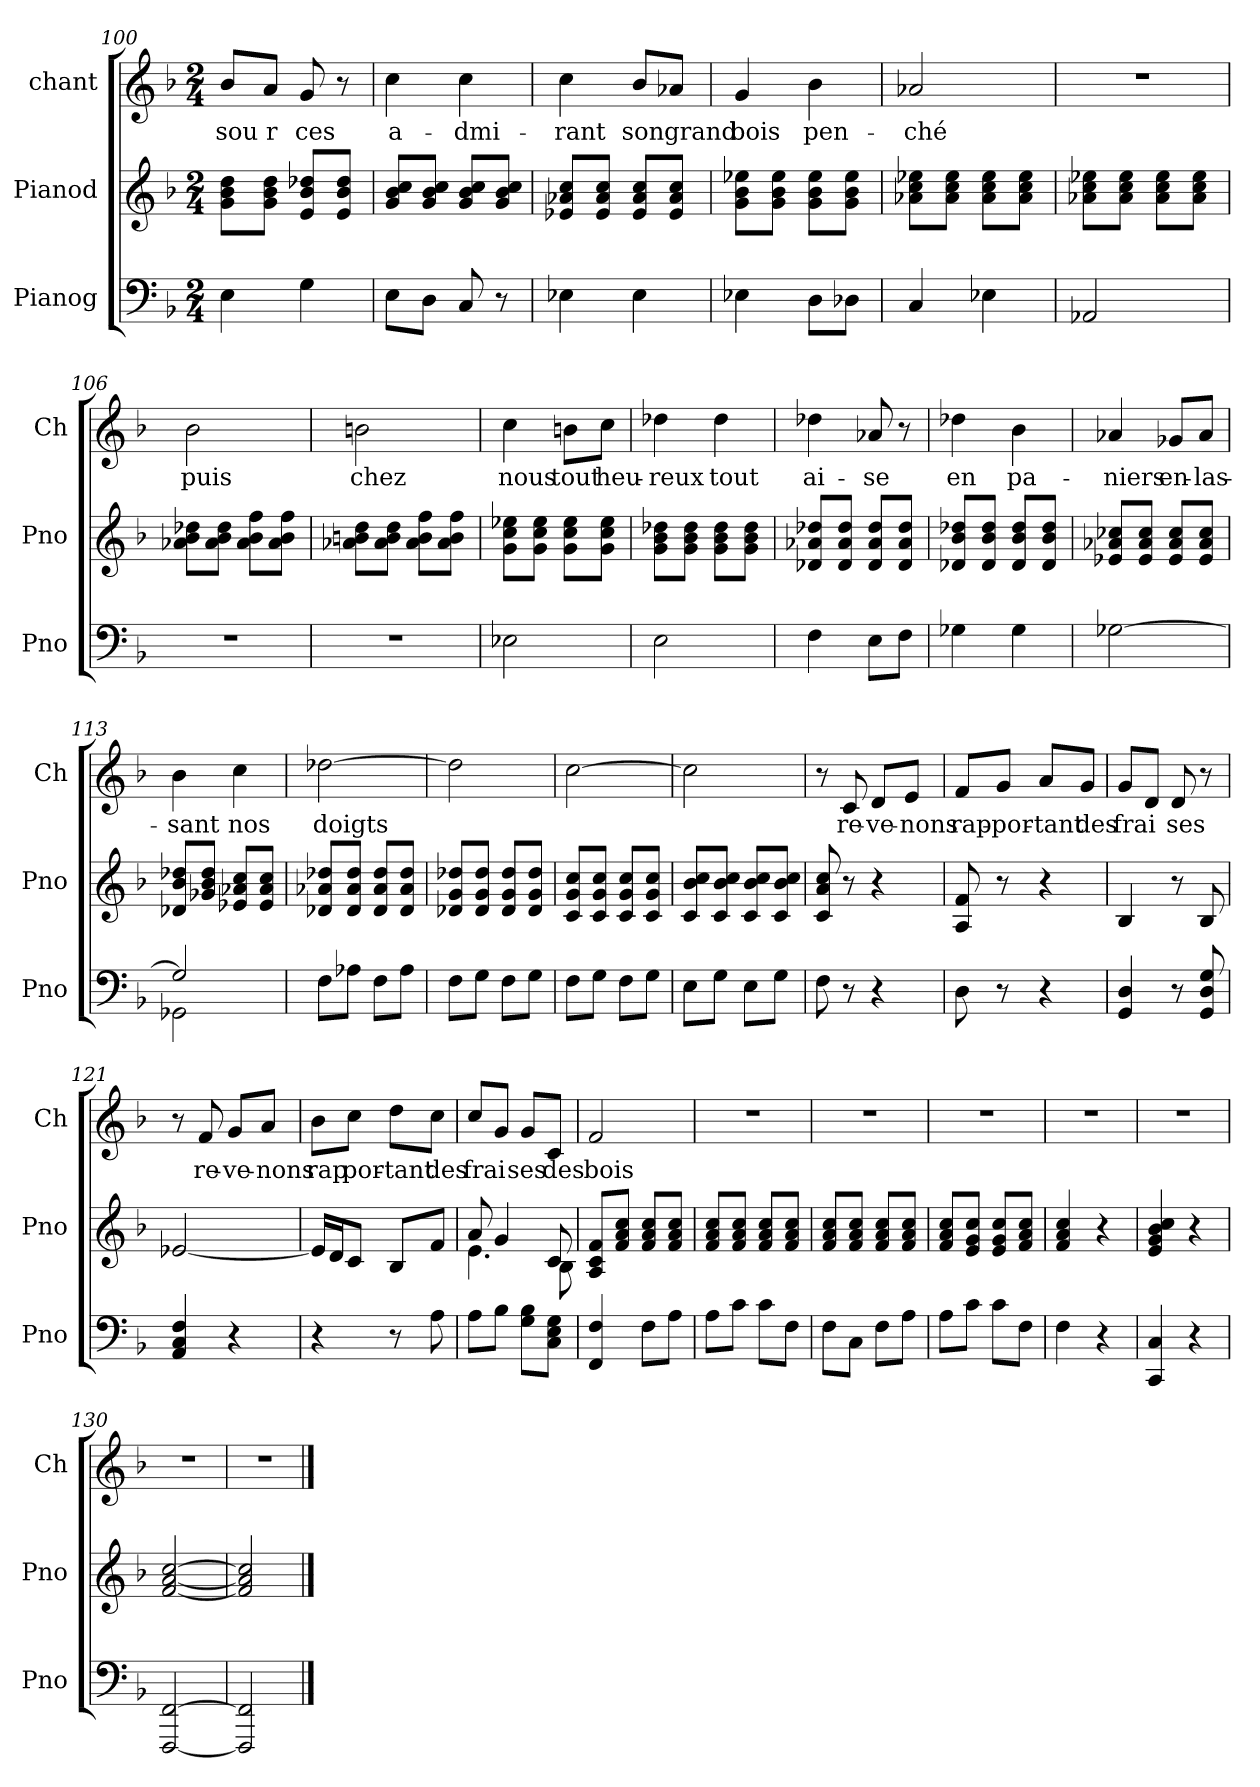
**kern	**kern	**kern	**text
*part3	*part2	*part1	*part1
*staff3	*staff2	*staff1	*staff1
*I"Pianog	*I"Pianod	*I"chant	*
*I'Pno	*I'Pno	*I'Ch	*
!!LO:PB:g=z
*clefF4	*clefG2	*clefG2	*
*k[b-]	*k[b-]	*k[b-]	*
*M2/4	*M2/4	*M2/4	*
=100	=100	=100	=100
4E\	8g\ 8b-\ 8dd\L	8b-/L	sou
.	8g\ 8b-\ 8dd\J	8a/J	r
4G\	8e/ 8b-/ 8dd-X/L	8g/	ces
.	8e/ 8b-/ 8dd-/J	8r	.
=101	=101	=101	=101
8E\L	8g/ 8b-/ 8cc/L	4cc\	a-
8D\J	8g/ 8b-/ 8cc/J	.	.
8C/	8g/ 8b-/ 8cc/L	4cc\	-dmi-
8r	8g/ 8b-/ 8cc/J	.	.
=102	=102	=102	=102
4E-X\	8e-X/ 8a-X/ 8cc/L	4cc\	-rant
.	8e-/ 8a-/ 8cc/J	.	.
4E-\	8e-/ 8a-/ 8cc/L	8b-/L	son
.	8e-/ 8a-/ 8cc/J	8a-X/J	grand
=103	=103	=103	=103
4E-X\	8g\ 8b-\ 8ee-X\L	4g/	bois
.	8g\ 8b-\ 8ee-\J	.	.
8D\L	8g\ 8b-\ 8ee-\L	4b-\	pen-
8D-X\J	8g\ 8b-\ 8ee-\J	.	.
=104	=104	=104	=104
4C/	8a-X\ 8cc\ 8ee-X\L	2a-X/	-ché
.	8a-\ 8cc\ 8ee-\J	.	.
4E-X\	8a-\ 8cc\ 8ee-\L	.	.
.	8a-\ 8cc\ 8ee-\J	.	.
=105	=105	=105	=105
2AA-X/	8a-X\ 8cc\ 8ee-X\L	2r	.
.	8a-\ 8cc\ 8ee-\J	.	.
.	8a-\ 8cc\ 8ee-\L	.	.
.	8a-\ 8cc\ 8ee-\J	.	.
=106	=106	=106	=106
2r	8a-X\ 8b-\ 8dd-X\L	2b-\	puis
.	8a-\ 8b-\ 8dd-\J	.	.
.	8a-\ 8b-\ 8ff\L	.	.
.	8a-\ 8b-\ 8ff\J	.	.
!!LO:LB:g=z
=107	=107	=107	=107
2r	8a-X\ 8bn\ 8dd\L	2bn\	chez
.	8a-\ 8b\ 8dd\J	.	.
.	8a-\ 8b\ 8ff\L	.	.
.	8a-\ 8b\ 8ff\J	.	.
=108	=108	=108	=108
2E-X\	8g\ 8cc\ 8ee-X\L	4cc\	nous
.	8g\ 8cc\ 8ee-\J	.	.
.	8g\ 8cc\ 8ee-\L	8bn\L	tout
.	8g\ 8cc\ 8ee-\J	8cc\J	heu-
=109	=109	=109	=109
2E\	8g\ 8b-\ 8dd-X\L	4dd-X\	-reux
.	8g\ 8b-\ 8dd-\J	.	.
.	8g\ 8b-\ 8dd-\L	4dd-\	tout
.	8g\ 8b-\ 8dd-\J	.	.
=110	=110	=110	=110
4F\	8d-X/ 8a-X/ 8dd-X/L	4dd-X\	ai-
.	8d-/ 8a-/ 8dd-/J	.	.
8E\L	8d-/ 8a-/ 8dd-/L	8a-X/	-se
8F\J	8d-/ 8a-/ 8dd-/J	8r	.
=111	=111	=111	=111
4G-X\	8d-X/ 8b-/ 8dd-X/L	4dd-X\	en
.	8d-/ 8b-/ 8dd-/J	.	.
4G-\	8d-/ 8b-/ 8dd-/L	4b-\	pa-
.	8d-/ 8b-/ 8dd-/J	.	.
=112	=112	=112	=112
[2G-X\	8e-X/ 8a-X/ 8cc-X/L	4a-X/	-niers
.	8e-/ 8a-/ 8cc-/J	.	.
.	8e-/ 8a-/ 8cc-/L	8g-X/L	en-
.	8e-/ 8a-/ 8cc-/J	8a-/J	-las-
=113	=113	=113	=113
*^	*	*	*
2G-/]	2GG-X\	8d-X/ 8b-/ 8dd-X/L	4b-\	-sant
.	.	8g-X/ 8b-/ 8dd-/J	.	.
.	.	8e-X/ 8a-X/ 8cc/L	4cc\	nos
.	.	8e-/ 8a-/ 8cc/J	.	.
*v	*v	*	*	*
!!LO:LB:g=z
=114	=114	=114	=114
8F\L	8d-X/ 8a-X/ 8dd-X/L	[2dd-X\	doigts
8A-X\J	8d-/ 8a-/ 8dd-/J	.	.
8F\L	8d-/ 8a-/ 8dd-/L	.	.
8A-\J	8d-/ 8a-/ 8dd-/J	.	.
=115	=115	=115	=115
8F\L	8d-X/ 8g/ 8dd-X/L	2dd-\]	.
8G\J	8d-/ 8g/ 8dd-/J	.	.
8F\L	8d-/ 8g/ 8dd-/L	.	.
8G\J	8d-/ 8g/ 8dd-/J	.	.
=116	=116	=116	=116
8F\L	8c/ 8g/ 8cc/L	[2cc\	.
8G\J	8c/ 8g/ 8cc/J	.	.
8F\L	8c/ 8g/ 8cc/L	.	.
8G\J	8c/ 8g/ 8cc/J	.	.
=117	=117	=117	=117
8E\L	8c/ 8b-/ 8cc/L	2cc\]	.
8G\J	8c/ 8b-/ 8cc/J	.	.
8E\L	8c/ 8b-/ 8cc/L	.	.
8G\J	8c/ 8b-/ 8cc/J	.	.
=118	=118	=118	=118
8F\	8c/ 8a/ 8cc/	8r	.
8r	8r	8c/	re-
4r	4r	8d/L	-ve-
.	.	8e/J	-nons
=119	=119	=119	=119
8D\	8A/ 8f/	8f/L	rap-
8r	8r	8g/J	-por-
4r	4r	8a/L	-tant
.	.	8g/J	des
!!LO:LB:g=z
=120	=120	=120	=120
4GG/ 4D/	4B-/	8g/L	frai
.	.	8d/J	.
8r	8r	8d/	ses
8GG/ 8D/ 8G/	8B-/	8r	.
=121	=121	=121	=121
4AA/ 4C/ 4F/	[2e-X/	8r	.
.	.	8f/	re-
4r	.	8g/L	-ve-
.	.	8a/J	-nons
=122	=122	=122	=122
4r	16e-/LL]	8b-\L	rap
.	16d/J	.	.
.	8c/J	8cc\J	por-
8r	8B-/L	8dd\L	-tant
8A\	8f/J	8cc\J	des
=123	=123	=123	=123
*	*^	*	*
8A\L	8a/	4.e\	8cc/L	frai
8B-\J	4g/	.	8g/J	.
8G\ 8B-\L	.	.	8g/L	ses
8C\ 8E\ 8G\J	8c/	8B-\	8c/J	des
*	*v	*v	*	*
=124	=124	=124	=124
4FF/ 4F/	8A/ 8c/ 8f/L	2f/	bois
.	8f/ 8a/ 8cc/J	.	.
8F\L	8f/ 8a/ 8cc/L	.	.
8A\J	8f/ 8a/ 8cc/J	.	.
=125	=125	=125	=125
8A\L	8f/ 8a/ 8cc/L	2r	.
8c\J	8f/ 8a/ 8cc/J	.	.
8c\L	8f/ 8a/ 8cc/L	.	.
8F\J	8f/ 8a/ 8cc/J	.	.
=126	=126	=126	=126
8F\L	8f/ 8a/ 8cc/L	2r	.
8C\J	8f/ 8a/ 8cc/J	.	.
8F\L	8f/ 8a/ 8cc/L	.	.
8A\J	8f/ 8a/ 8cc/J	.	.
!!LO:PB:g=z
=127	=127	=127	=127
8A\L	8f/ 8a/ 8cc/L	2r	.
8c\J	8e/ 8g/ 8cc/J	.	.
8c\L	8e/ 8g/ 8cc/L	.	.
8F\J	8f/ 8a/ 8cc/J	.	.
=128	=128	=128	=128
4F\	4f/ 4a/ 4cc/	2r	.
4r	4r	.	.
=129	=129	=129	=129
4CC/ 4C/	4e/ 4g/ 4b-/ 4cc/	2r	.
4r	4r	.	.
=130	=130	=130	=130
[2FFF/ [2FF/	[2f/ [2a/ [2cc/	2r	.
=131	=131	=131	=131
2FFF/] 2FF/]	2f/] 2a/] 2cc/]	2r	.
==	==	==	==
*-	*-	*-	*-
